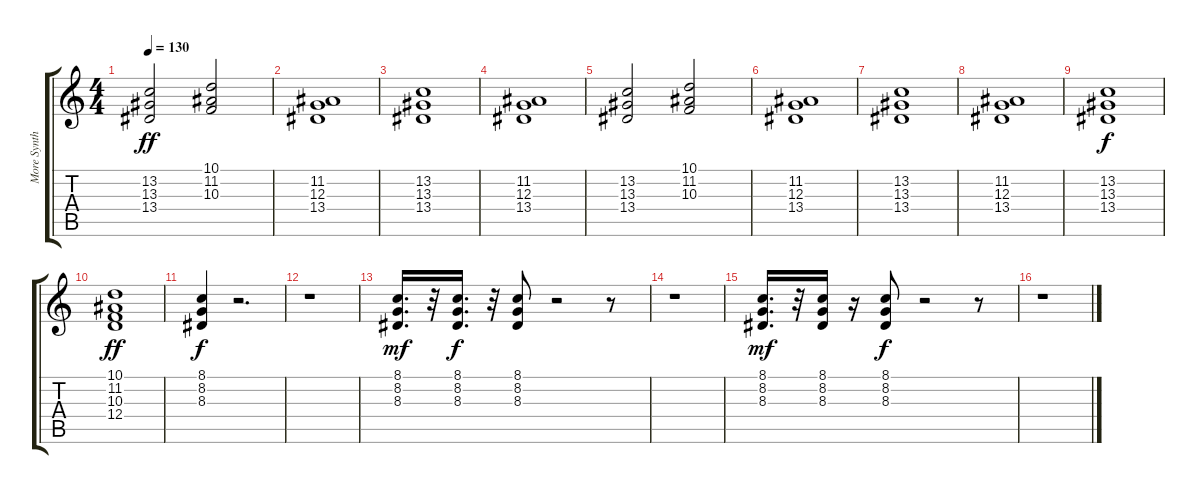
\track ("More Synth" "More Synth") {instrument synthbrass1}
\staff {score tabs}
\tuning (E4 B3 G3 D3 A2 E2) {hide}
\ts (4 4)
\tempo 130
\clef g2
\ks c
(13.2 13.3 13.4).2{dy ff} (10.1 11.2 10.3).2 |
(11.2 12.3 13.4).1 |
(13.2 13.3 13.4).1 |
(11.2 12.3 13.4).1 |
(13.2 13.3 13.4).2 (10.1 11.2 10.3).2 |
(11.2 12.3 13.4).1 |
(13.2 13.3 13.4).1 |
(11.2 12.3 13.4).1 |
(13.2 13.3 13.4).1{dy f} |
(10.1 11.2 10.3 12.4).1{dy ff} |
(8.1 8.2 8.3).4{dy f} r.2{d} |
r.1 |
(8.1 8.2 8.3).16{d dy mf} r.32 (8.1 8.2 8.3).16{d dy f} r.32 (8.1 8.2 8.3).8 r.2 r.8 |
r.1 |
(8.1 8.2 8.3).16{d dy mf} r.32 (8.1 8.2 8.3).16 r.16 (8.1 8.2 8.3).8{dy f} r.2 r.8 |
r.1
